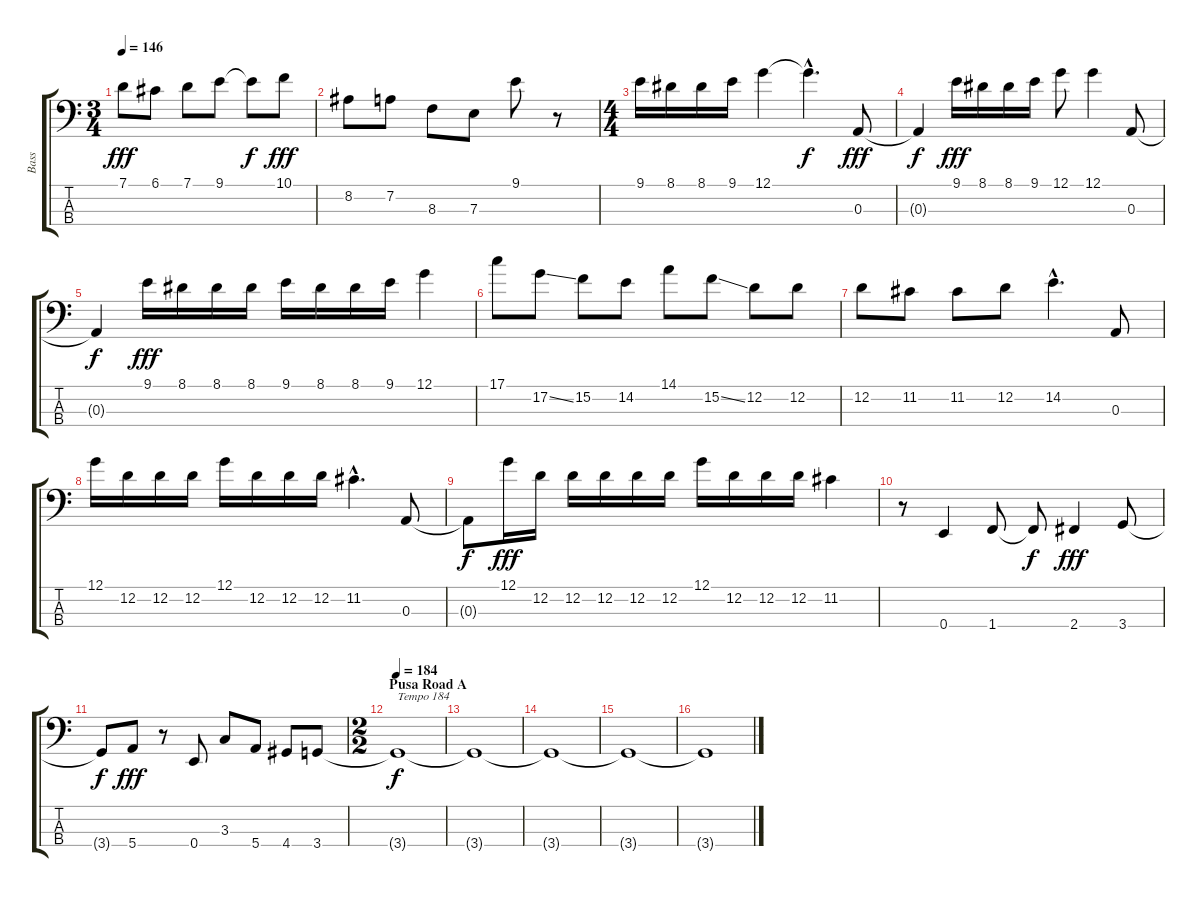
\track ("Bass" "Bass") {instrument electricbassfinger}
\staff {score tabs}
\tuning (G2 D2 A1 E1) {hide}
\ts (3 4)
\tempo 146
\clef f4
\ks c
7.1.8{dy fff} 6.1.8 7.1.8 9.1.8 9.1{t}.8{dy f} 10.1.8{dy fff} |
8.2.8 7.2.8 8.3.8 7.3.8 9.1.8 r.8 |
\ts (4 4)
9.1.16 8.1.16 8.1.16 9.1.16 12.1.4 12.1{hac t}.4{d dy f} 0.3.8{dy fff} |
0.3{t}.4{dy f} 9.1.16{dy fff} 8.1.16 8.1.16 9.1.16 12.1.8 12.1.4 0.3.8 |
0.3{t}.4{dy f} 9.1.16{dy fff} 8.1.16 8.1.16 8.1.16 9.1.16 8.1.16 8.1.16 9.1.16 12.1.4 |
17.1.8 17.2{ss}.8 15.2.8 14.2.8 14.1.8 15.2{ss}.8 12.2.8 12.2.8 |
12.2.8 11.2.8 11.2.8 12.2.8 14.2{hac}.4{d} 0.3.8 |
12.1.16 12.2.16 12.2.16 12.2.16 12.1.16 12.2.16 12.2.16 12.2.16 11.2{hac}.4{d} 0.3.8 |
0.3{t}.8{dy f} 12.1.16{dy fff} 12.2.16 12.2.16 12.2.16 12.2.16 12.2.16 12.1.16 12.2.16 12.2.16 12.2.16 11.2.4 |
r.8 0.4.4 1.4.8 1.4{t}.8{dy f} 2.4.4{dy fff} 3.4.8 |
3.4{t}.8{dy f} 5.4.8{dy fff} r.8 0.4.8 3.3.8 5.4.8 4.4.8 3.4.8 |
\ts (2 2)
\section ("" "Pusa Road A")
\tempo 184
3.4{t}.1{txt "Tempo 184" dy f} |
3.4{t}.1 |
3.4{t}.1 |
3.4{t}.1 |
3.4{t}.1
